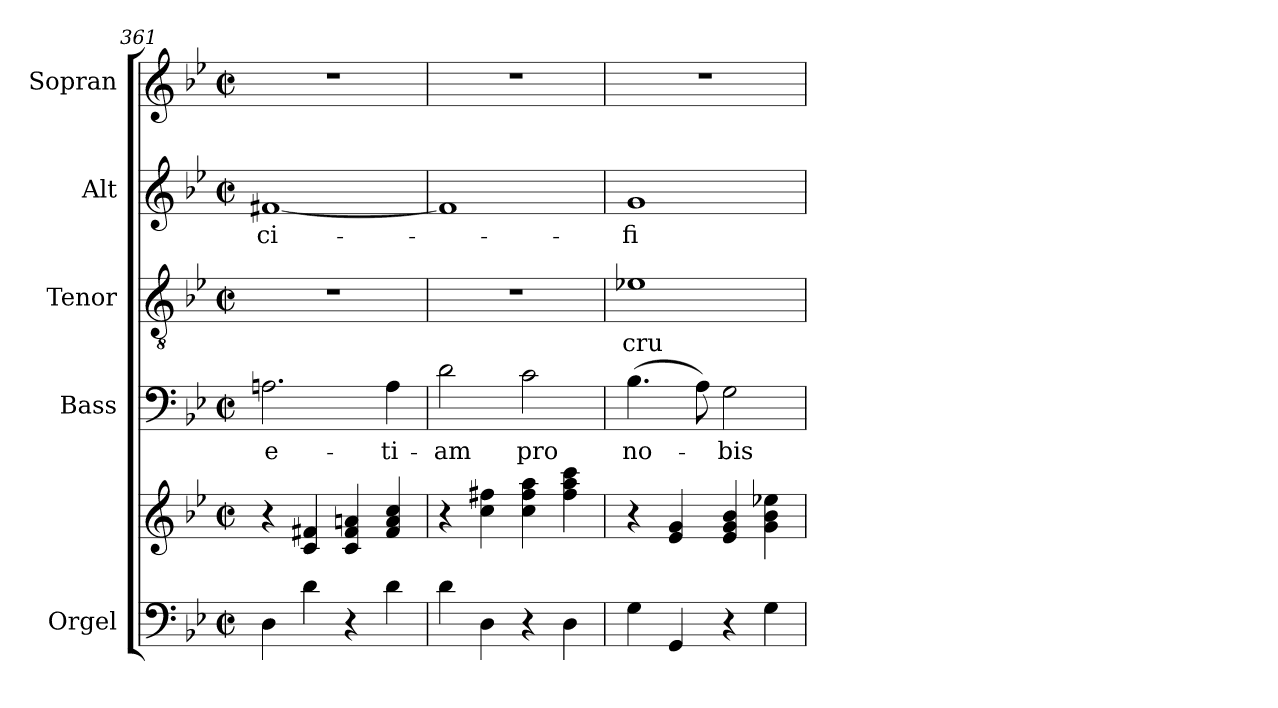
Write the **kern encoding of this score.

**kern	**kern	**kern	**text	**kern	**text	**kern	**text	**kern
*part5	*part5	*part4	*part4	*part3	*part3	*part2	*part2	*part1
*staff6	*staff5	*staff4	*staff4	*staff3	*staff3	*staff2	*staff2	*staff1
*I"Orgel	*	*I"Bass	*	*I"Tenor	*	*I"Alt	*	*I"Sopran
*I'Org.	*	*I'B.	*	*I'T.	*	*I'A.	*	*I'S.
*clefF4	*clefG2	*clefF4	*	*clefGv2	*	*clefG2	*	*clefG2
*k[b-e-]	*k[b-e-]	*k[b-e-]	*	*k[b-e-]	*	*k[b-e-]	*	*k[b-e-]
*B-:	*B-:	*B-:	*	*B-:	*	*B-:	*	*B-:
*M2/2	*M2/2	*M2/2	*	*M2/2	*	*M2/2	*	*M2/2
*met(c|)	*met(c|)	*met(c|)	*	*met(c|)	*	*met(c|)	*	*met(c|)
=361	=361	=361	=361	=361	=361	=361	=361	=361
!	!	!	!LO:LY:b	!	!	!	!LO:LY:b	!
4D\	4r	2.An\	e-	1r	.	[1f#X	-ci-	1r
4d\	4c/ 4f#X/	.	.	.	.	.	.	.
4r	4c/ 4f#/ 4an/	.	.	.	.	.	.	.
!	!	!	!LO:LY:b	!	!	!	!	!
4d\	4f#/ 4a/ 4cc/	4A\	-ti-	.	.	.	.	.
=362	=362	=362	=362	=362	=362	=362	=362	=362
!	!	!	!LO:LY:b	!	!	!	!	!
4d\	4r	2d\	-am	1r	.	1f#]	.	1r
4D\	4cc\ 4ff#X\	.	.	.	.	.	.	.
!	!	!	!LO:LY:b	!	!	!	!	!
4r	4cc\ 4ff#\ 4aa\	2c\	pro	.	.	.	.	.
4D\	4ff#\ 4aa\ 4ccc\	.	.	.	.	.	.	.
=363	=363	=363	=363	=363	=363	=363	=363	=363
!	!	!	!LO:LY:b	!	!LO:LY:b	!	!LO:LY:b	!
4G\	4r	(>4.B-\	no-	1e-X	cru-	1g	-fi-	1r
4GG/	4e-/ 4g/	.	.	.	.	.	.	.
.	.	8A\)	.	.	.	.	.	.
!	!	!	!LO:LY:b	!	!	!	!	!
4r	4e-/ 4g/ 4b-/	2G\	-bis	.	.	.	.	.
4G\	4g\ 4b-\ 4ee-X\	.	.	.	.	.	.	.
=	=	=	=	=	=	=	=	=
*-	*-	*-	*-	*-	*-	*-	*-	*-
